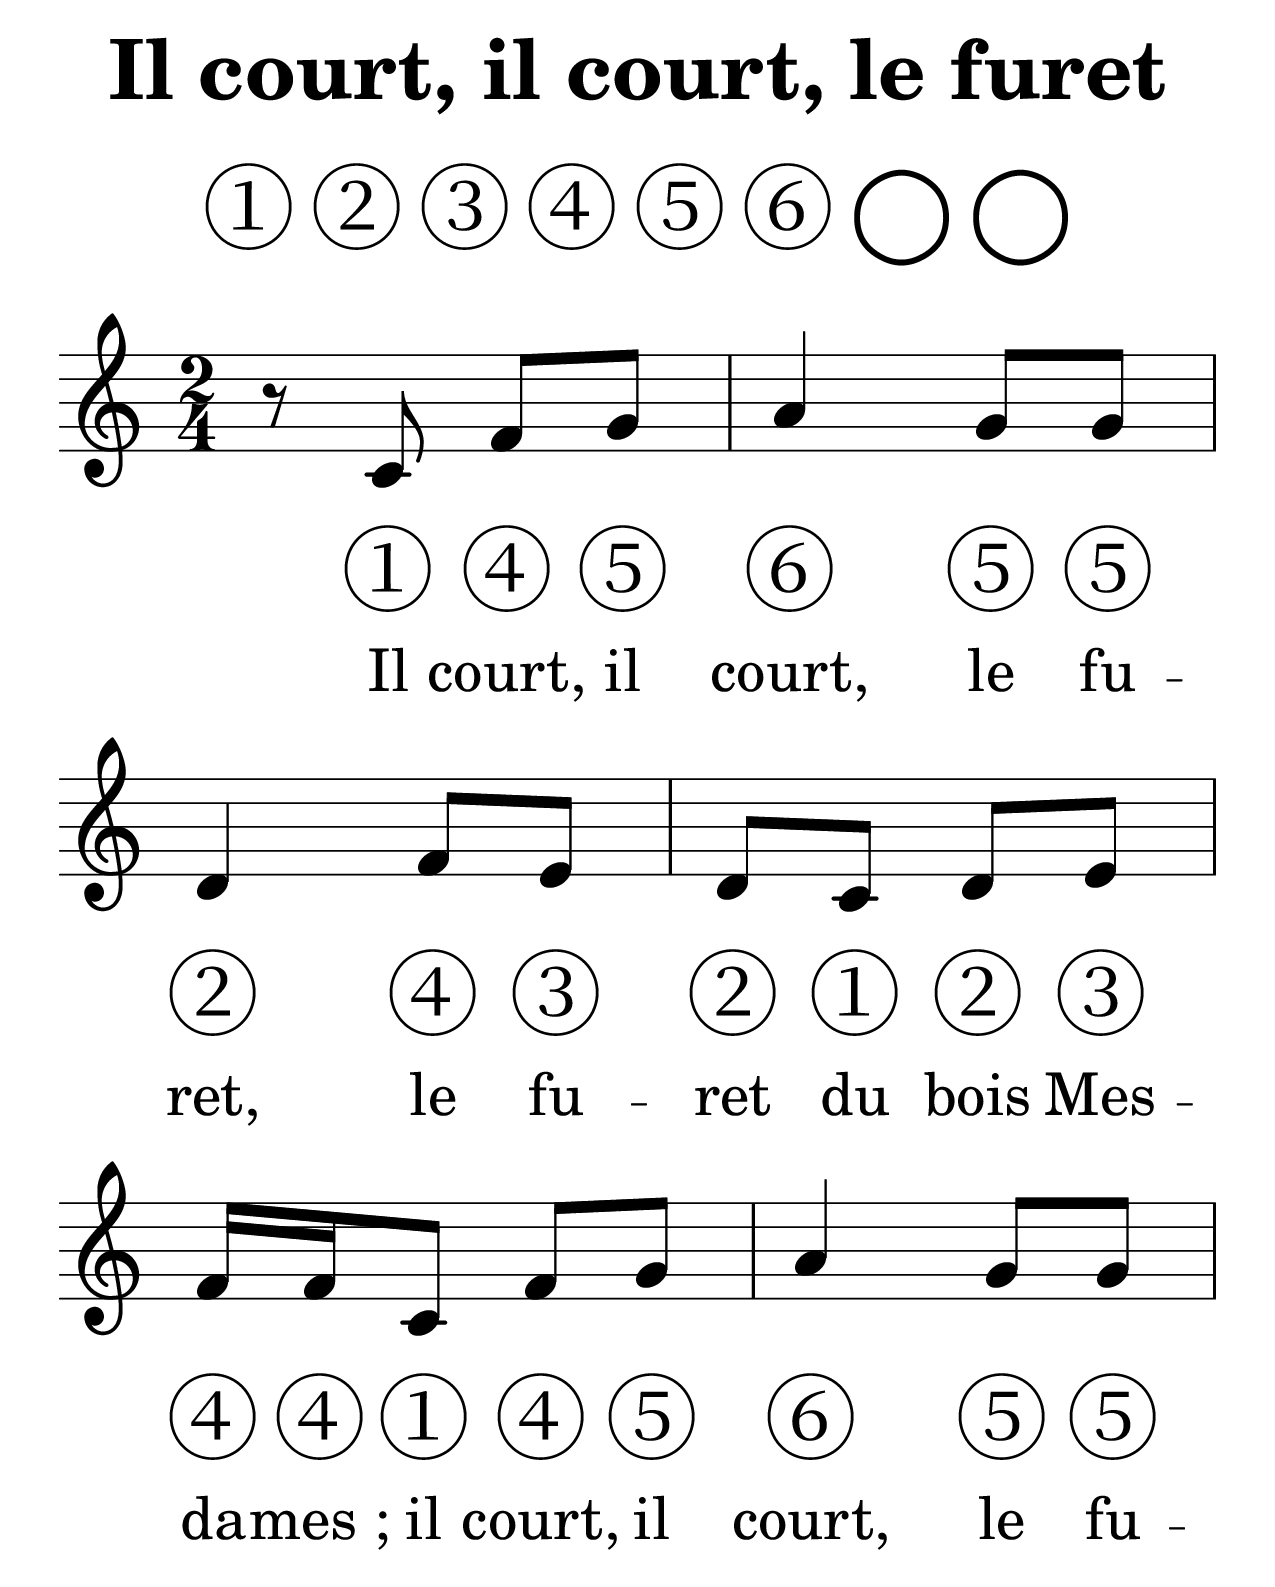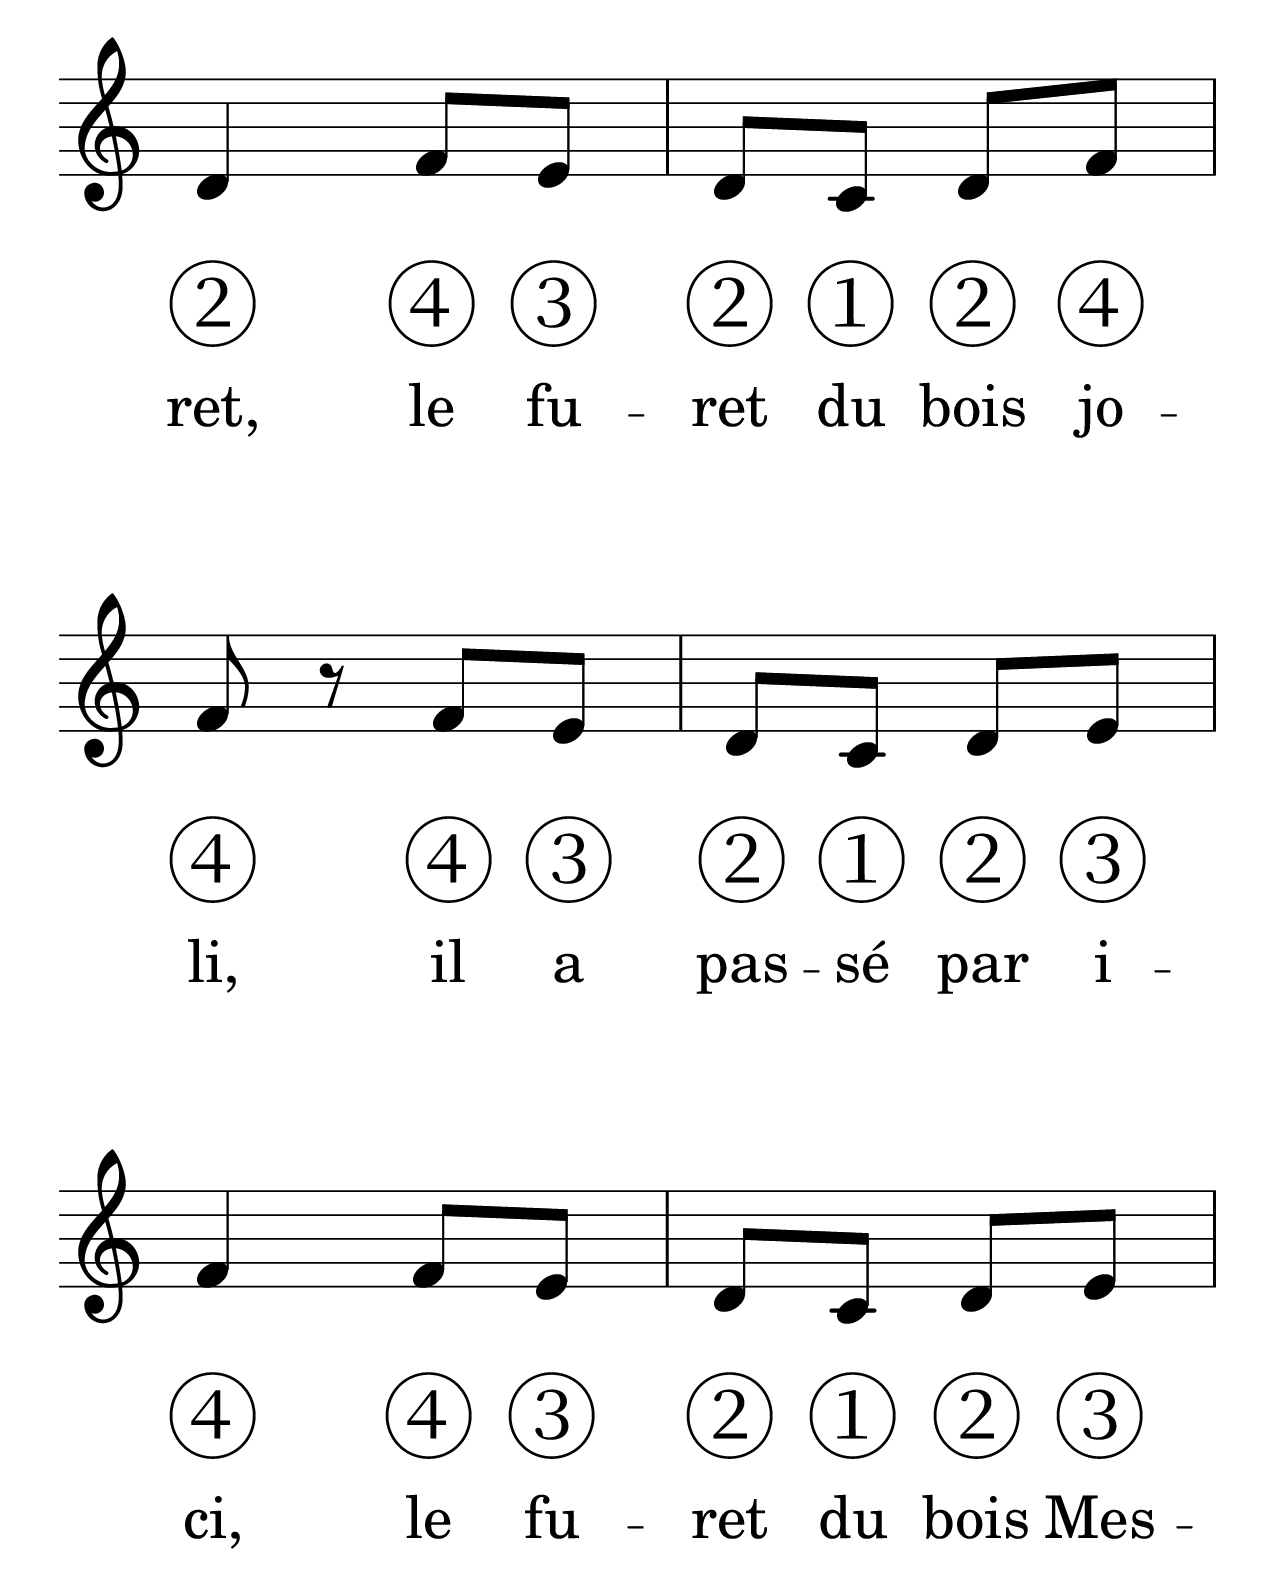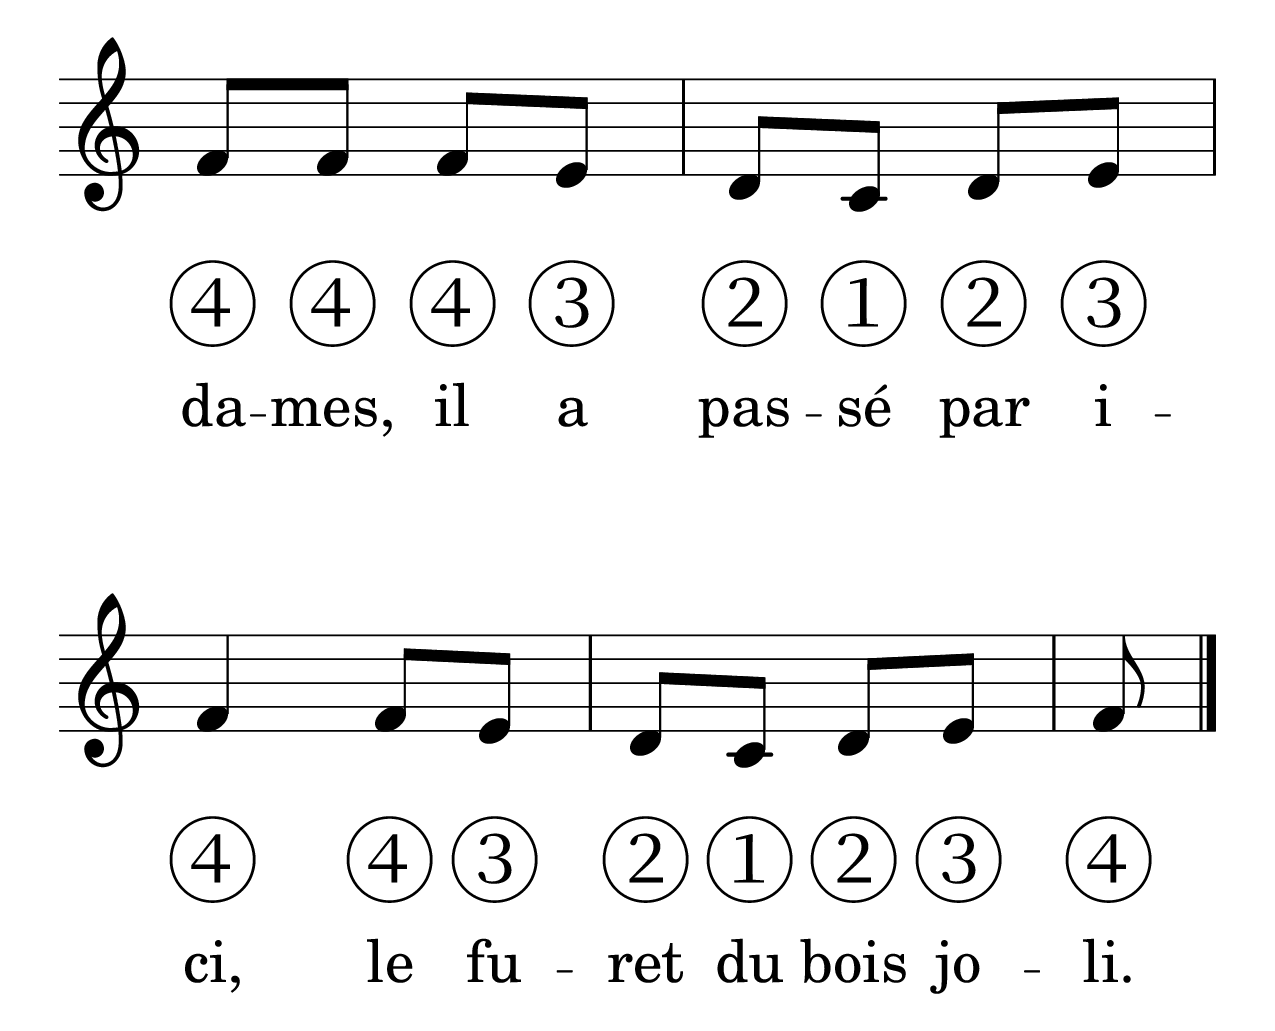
\version "2.18.2"
\include "common.ly"
\version "2.18.2"

% for reference
% ① ② ③ ④ ⑤ ⑥ ⑦ ⑧ ◯

% empty circles with bar number to colorize
oc = "①"
od = "②"
oe = "③"
of = "④"
og = "⑤"
oap = "⑥"
obp = "⑦"
ocp = "⑧"
oo = "◯"


% Adapted from typeset CC-BY Wikisource

\header {
 title = "Il court, il court, le furet"
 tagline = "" 
}

\markup {
  \column {
  \vspace #0.5
  \fill-line { \column { \line { 
    \fontsize #5 { \oc \od \oe \of \og \oap \oo \oo}}}}
  \vspace #0.5
  }
}

\score {
\new Staff <<  
  \clef treble
 \time 2/4
 \key c \major 
 \transpose g c {
 \relative c'' {
  r8 g c d
  e4 d8 d \break
  
  a4 c8 b
  a g a b \break
  c16 c g8 c d
  
  e4 d8 d
  a4 c8 b
  a g a c
  
  c r c b
  a g a b
  c4 c8 b
  
  a g a b
  c c c b
  a g a b \break
  
  c4 c8 b
  a g a b
  c \bar "|."
  }
}

\addlyrics {
    \set fontSize = #4
    \oc \of \og \oap \og \og
    \od \of \oe \od \oc \od \oe
    \of \of \oc \of \og \oap \og \og
    \od \of \oe \od \oc \od \of \of
    \of \oe \od \oc \od \oe \of 
    \of \oe \od \oc \od \oe \of \of 
    \of \oe \od \oc \od \oe \of 
    \of \oe \od \oc \od \oe \of
}

\addlyrics{
  Il court, il court, le fu -- ret, le fu -- ret du bois Mes -- da -- mes_;
  il court, il court, le fu -- ret, le fu -- ret du bois jo -- li,
  il a pas -- sé par i -- ci, le fu -- ret du bois Mes -- da -- mes,
  il a pas -- sé par i -- ci, le fu -- ret du bois jo -- li.
} 
 
>>

\layout { }

\midi {
    \context {
      \Score
      tempoWholesPerMinute = #(ly:make-moment 100 4)
    }
  }

}

